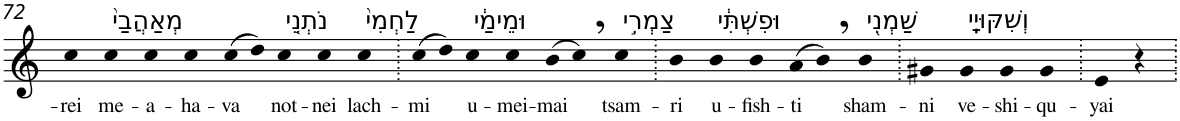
**kern	**text
*part1	*part1
*staff1	*staff1
*I"Piano	*
*I'Pno	*
!!LO:PB:g=z
*clefG2	*
*k[]	*
=72	=72
!	!LO:LY:b
4cc	-rei
!LO:TX:a:t=מְאַהֲבַי֙	!
!	!LO:LY:b
4cc	me-
!	!LO:LY:b
4cc	-a-
!	!LO:LY:b
4cc	-ha-
!	!LO:LY:b
(>8cc	-va
8dd)	.
!LO:TX:a:t=נֹתְנֵ֤י	!
!	!LO:LY:b
4cc	not-
!	!LO:LY:b
4cc	-nei
!LO:TX:a:t=לַחְמִי֙	!
!	!LO:LY:b
4cc	lach-
=73.	=73.
!	!LO:LY:b
(>8cc	-mi
8dd)	.
!LO:TX:a:t=וּמֵימַ֔י	!
!	!LO:LY:b
4cc	u-
!	!LO:LY:b
4cc	-mei-
!	!LO:LY:b
(>8b	-mai
8cc,)	.
!LO:TX:a:t=צַמְרִ֣י	!
!	!LO:LY:b
4cc	tsam-
=74.	=74.
!	!LO:LY:b
4b	-ri
!LO:TX:a:t=וּפִשְׁתִּ֔י	!
!	!LO:LY:b
4b	u-
!	!LO:LY:b
4b	-fish-
!	!LO:LY:b
(>8a	-ti
8b,)	.
!LO:TX:a:t=שַׁמְנִ֖י	!
!	!LO:LY:b
4b	sham-
=75.	=75.
!	!LO:LY:b
4g#X	-ni
!LO:TX:a:t=וְשִׁקּוּיָֽי	!
!	!LO:LY:b
4g#	ve-
!	!LO:LY:b
4g#	-shi-
!	!LO:LY:b
4g#	-qu-
=76.	=76.
!	!LO:LY:b
4e	-yai
4r	.
=.	=.
*-	*-
